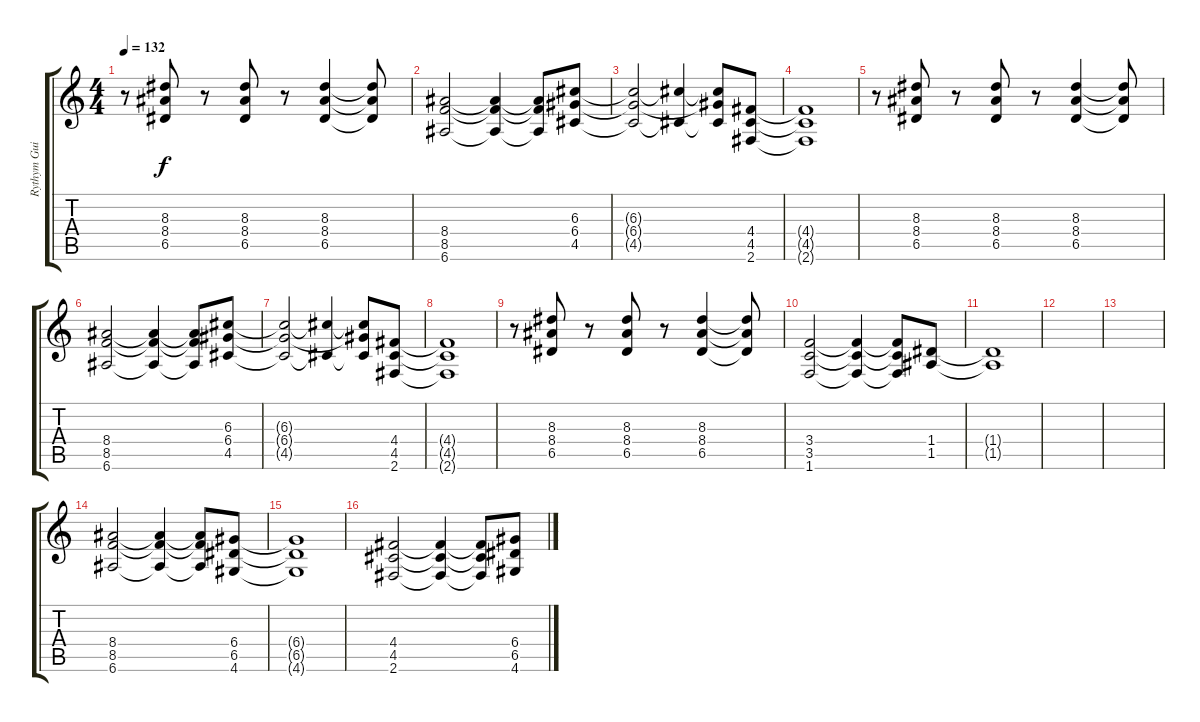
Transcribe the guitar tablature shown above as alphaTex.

\track ("Rythym Guitar" "Rythym Gui") {instrument overdrivenguitar}
\staff {score tabs}
\tuning (E4 B3 G3 D3 A2 E2) {hide}
\ts (4 4)
\tempo 132
\clef g2
\ks c
r.8{dy f} (8.3 8.4 6.5).8 r.8 (8.3 8.4 6.5).8 r.8 (8.3 8.4 6.5).4 (8.3{t} 8.4{t} 6.5{t}).8 |
(8.4 8.5 6.6).2 (8.4{t} 8.5{t} 6.6{t}).4 (8.4{t} 8.5{t} 6.6{t}).8 (6.3 6.4 4.5).8 |
(6.3{t} 6.4{t} 4.5{t}).2 (6.3{t} 4.5{t}).4 (6.3{t} 6.4{t} 4.5{t}).8 (4.4 4.5 2.6).8 |
(4.4{t} 4.5{t} 2.6{t}).1 |
r.8 (8.3 8.4 6.5).8 r.8 (8.3 8.4 6.5).8 r.8 (8.3 8.4 6.5).4 (8.3{t} 8.4{t} 6.5{t}).8 |
(8.4 8.5 6.6).2 (8.4{t} 8.5{t} 6.6{t}).4 (8.4{t} 8.5{t} 6.6{t}).8 (6.3 6.4 4.5).8 |
(6.3{t} 6.4{t} 4.5{t}).2 (6.3{t} 4.5{t}).4 (6.3{t} 6.4{t} 4.5{t}).8 (4.4 4.5 2.6).8 |
(4.4{t} 4.5{t} 2.6{t}).1 |
r.8 (8.3 8.4 6.5).8 r.8 (8.3 8.4 6.5).8 r.8 (8.3 8.4 6.5).4 (8.3{t} 8.4{t} 6.5{t}).8 |
(3.4 3.5 1.6).2 (3.4{t} 3.5{t} 1.6{t}).4 (3.4{t} 3.5{t} 1.6{t}).8 (1.4 1.5).8 |
(1.4{t} 1.5{t}).1 |
|
|
(8.4 8.5 6.6).2 (8.4{t} 8.5{t} 6.6{t}).4 (8.4{t} 8.5{t} 6.6{t}).8 (6.4 6.5 4.6).8 |
(6.4{t} 6.5{t} 4.6{t}).1 |
(4.4 4.5 2.6).2 (4.4{t} 4.5{t} 2.6{t}).4 (4.4{t} 4.5{t} 2.6{t}).8 (6.4 6.5 4.6).8
